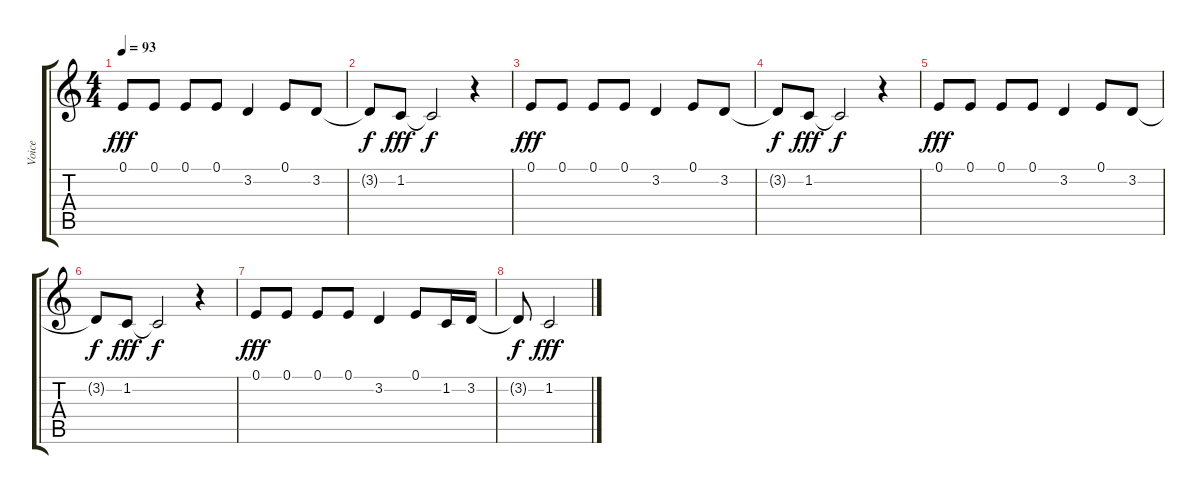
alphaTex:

\track ("Voice" "Voice") {instrument baritonesax}
\staff {score tabs}
\tuning (E4 B3 G3 D3 A2 E2) {hide}
\ts (4 4)
\tempo 93
\clef g2
\ks c
0.1.8{dy fff} 0.1.8 0.1.8 0.1.8 3.2.4 0.1.8 3.2.8 |
3.2{t}.8{dy f} 1.2.8{dy fff} 1.2{t}.2{dy f} r.4 |
0.1.8{dy fff} 0.1.8 0.1.8 0.1.8 3.2.4 0.1.8 3.2.8 |
3.2{t}.8{dy f} 1.2.8{dy fff} 1.2{t}.2{dy f} r.4 |
0.1.8{dy fff} 0.1.8 0.1.8 0.1.8 3.2.4 0.1.8 3.2.8 |
3.2{t}.8{dy f} 1.2.8{dy fff} 1.2{t}.2{dy f} r.4 |
0.1.8{dy fff} 0.1.8 0.1.8 0.1.8 3.2.4 0.1.8 1.2.16 3.2.16 |
3.2{t}.8{dy f} 1.2.2{dy fff}
